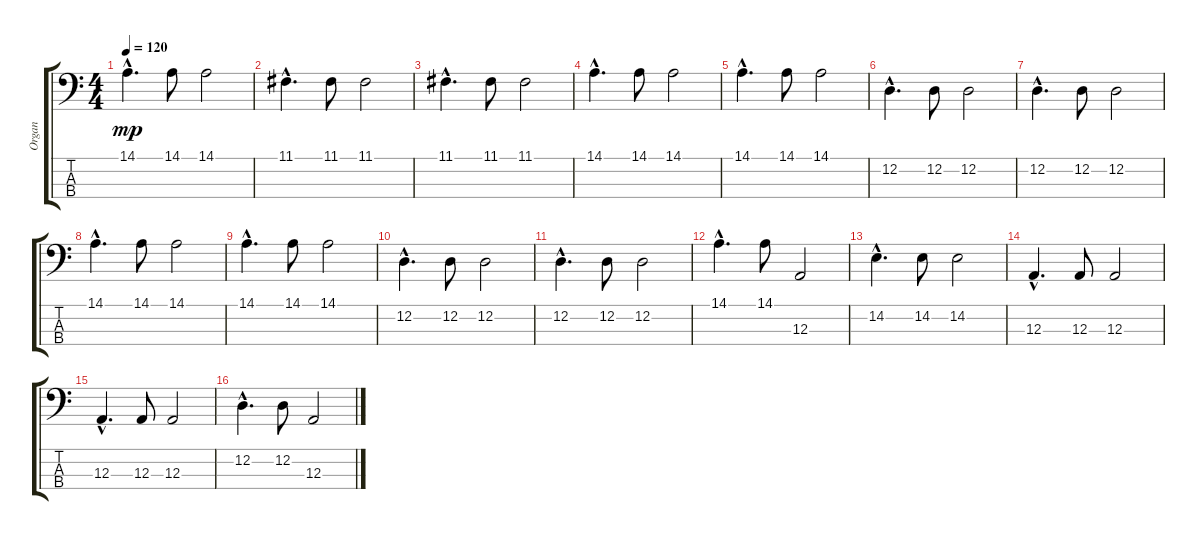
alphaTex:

\track ("Organ" "Organ") {instrument percussiveorgan}
\staff {score tabs}
\tuning (G2 D2 A1 E1) {hide}
\ts (4 4)
\tempo 120
\clef f4
\ks c
14.1{hac}.4{d dy mp} 14.1.8 14.1.2 |
11.1{hac}.4{d} 11.1.8 11.1.2 |
11.1{hac}.4{d} 11.1.8 11.1.2 |
14.1{hac}.4{d} 14.1.8 14.1.2 |
14.1{hac}.4{d} 14.1.8 14.1.2 |
12.2{hac}.4{d} 12.2.8 12.2.2 |
12.2{hac}.4{d} 12.2.8 12.2.2 |
14.1{hac}.4{d} 14.1.8 14.1.2 |
14.1{hac}.4{d} 14.1.8 14.1.2 |
12.2{hac}.4{d} 12.2.8 12.2.2 |
12.2{hac}.4{d} 12.2.8 12.2.2 |
14.1{hac}.4{d} 14.1.8 12.3.2 |
14.2{hac}.4{d} 14.2.8 14.2.2 |
12.3{hac}.4{d} 12.3.8 12.3.2 |
12.3{hac}.4{d} 12.3.8 12.3.2 |
12.2{hac}.4{d} 12.2.8 12.3.2
